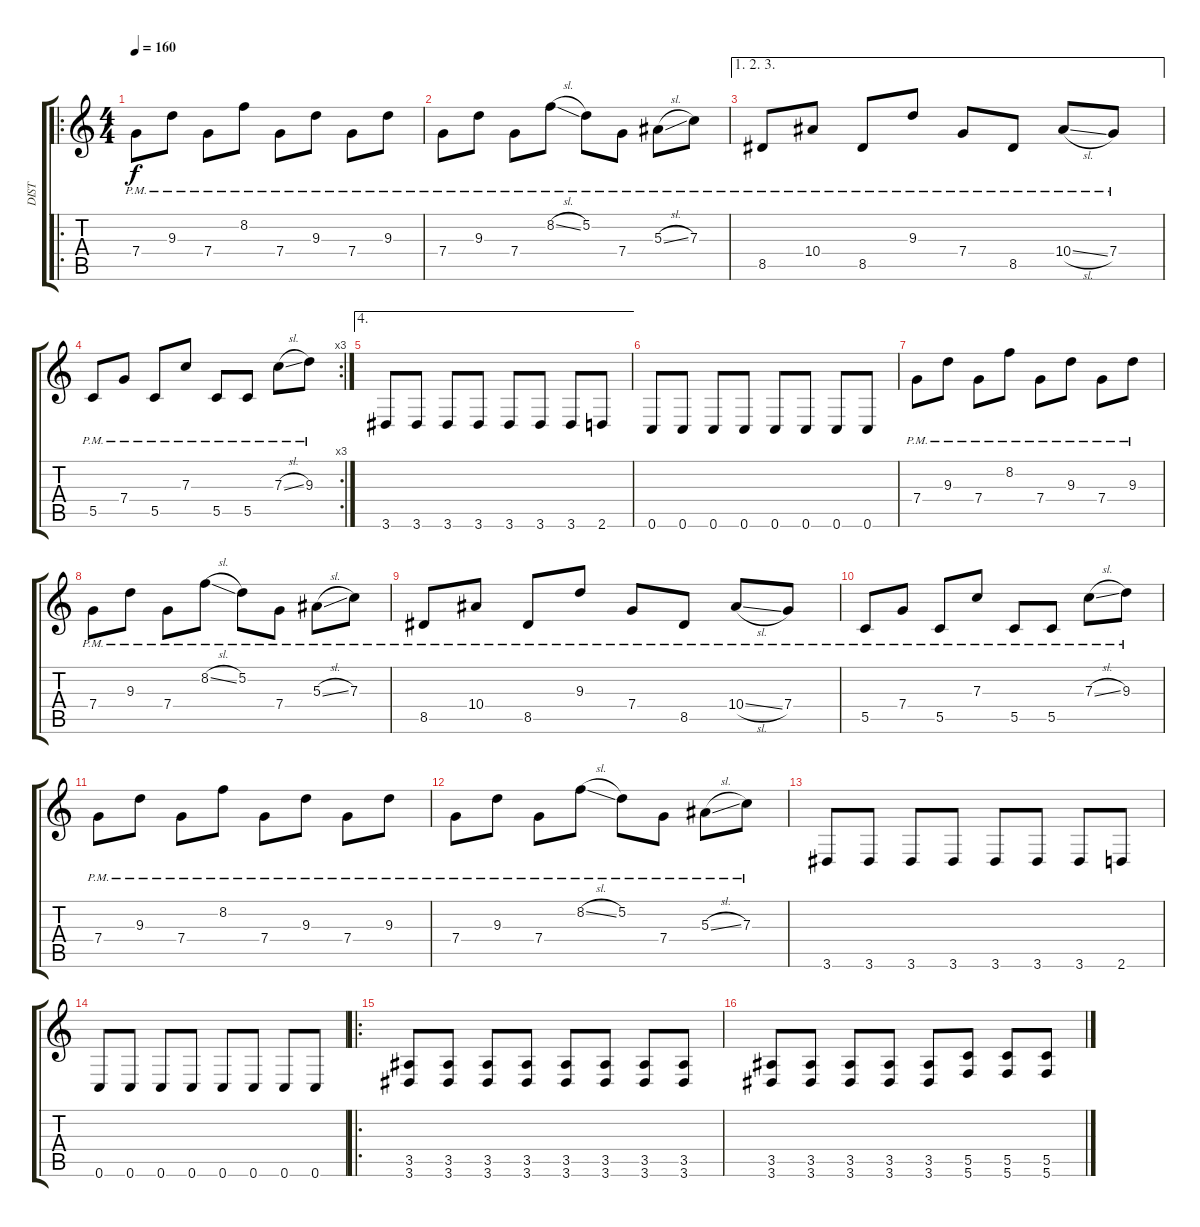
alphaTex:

\track ("DIST" "DIST") {instrument overdrivenguitar}
\staff {score tabs}
\tuning (D4 A3 F3 C3 G2 C2) {hide}
\ro
\ts (4 4)
\tempo 160
\clef g2
\ks c
7.4{pm}.8{dy f} 9.3{pm}.8 7.4{pm}.8 8.2{pm}.8 7.4{pm}.8 9.3{pm}.8 7.4{pm}.8 9.3{pm}.8 |
7.4{pm}.8 9.3{pm}.8 7.4{pm}.8 8.2{sl pm}.8 5.2{pm}.8 7.4{pm}.8 5.3{sl pm}.8 7.3{pm}.8 |
\ae (1 2 3)
8.5{pm}.8 10.4{pm}.8 8.5{pm}.8 9.3{pm}.8 7.4{pm}.8 8.5{pm}.8 10.4{sl pm}.8 7.4{pm}.8 |
\rc 3
5.5{pm}.8 7.4{pm}.8 5.5{pm}.8 7.3{pm}.8 5.5{pm}.8 5.5{pm}.8 7.3{sl pm}.8 9.3{pm}.8 |
\ae 4
3.6.8 3.6.8 3.6.8 3.6.8 3.6.8 3.6.8 3.6.8 2.6.8 |
0.6.8 0.6.8 0.6.8 0.6.8 0.6.8 0.6.8 0.6.8 0.6.8 |
7.4{pm}.8 9.3{pm}.8 7.4{pm}.8 8.2{pm}.8 7.4{pm}.8 9.3{pm}.8 7.4{pm}.8 9.3{pm}.8 |
7.4{pm}.8 9.3{pm}.8 7.4{pm}.8 8.2{sl pm}.8 5.2{pm}.8 7.4{pm}.8 5.3{sl pm}.8 7.3{pm}.8 |
8.5{pm}.8 10.4{pm}.8 8.5{pm}.8 9.3{pm}.8 7.4{pm}.8 8.5{pm}.8 10.4{sl pm}.8 7.4{pm}.8 |
5.5{pm}.8 7.4{pm}.8 5.5{pm}.8 7.3{pm}.8 5.5{pm}.8 5.5{pm}.8 7.3{sl pm}.8 9.3{pm}.8 |
7.4{pm}.8 9.3{pm}.8 7.4{pm}.8 8.2{pm}.8 7.4{pm}.8 9.3{pm}.8 7.4{pm}.8 9.3{pm}.8 |
7.4{pm}.8 9.3{pm}.8 7.4{pm}.8 8.2{sl pm}.8 5.2{pm}.8 7.4{pm}.8 5.3{sl pm}.8 7.3{pm}.8 |
3.6.8 3.6.8 3.6.8 3.6.8 3.6.8 3.6.8 3.6.8 2.6.8 |
0.6.8 0.6.8 0.6.8 0.6.8 0.6.8 0.6.8 0.6.8 0.6.8 |
\ro
(3.5 3.6).8 (3.5 3.6).8 (3.5 3.6).8 (3.5 3.6).8 (3.5 3.6).8 (3.5 3.6).8 (3.5 3.6).8 (3.5 3.6).8 |
(3.5 3.6).8 (3.5 3.6).8 (3.5 3.6).8 (3.5 3.6).8 (3.5 3.6).8 (5.5 5.6).8 (5.5 5.6).8 (5.5 5.6).8
